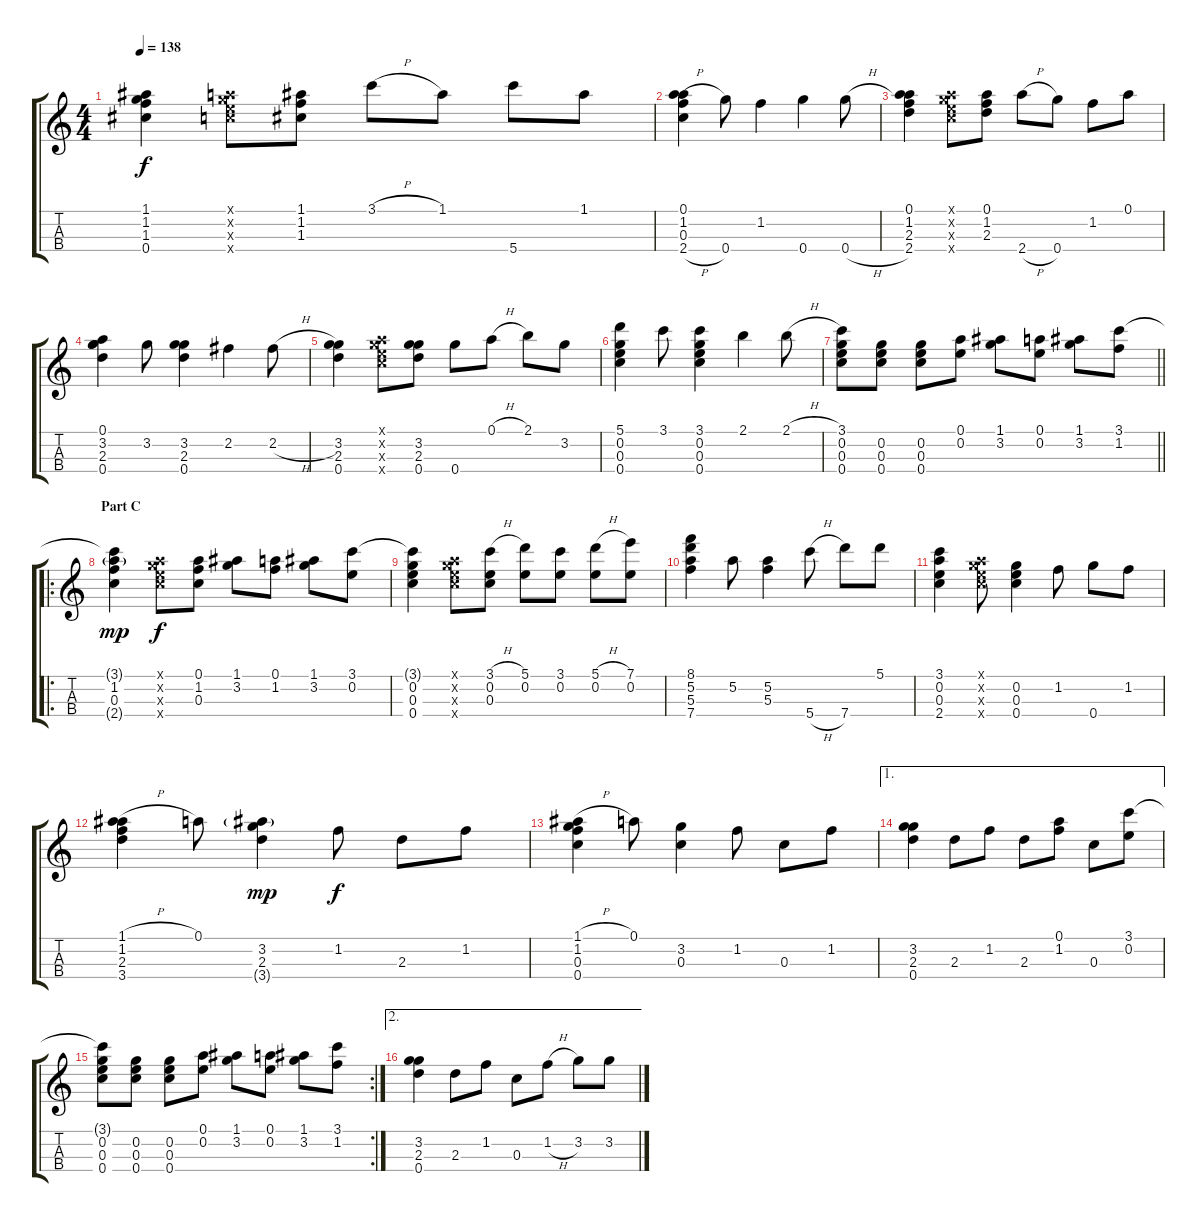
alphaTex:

\track "" {instrument acousticguitarnylon}
\staff {score tabs}
\tuning (A4 E4 C4 G4) {hide}
\ts (4 4)
\tempo 138
\clef g2
\ks c
(1.1 1.2 1.3 0.4).4{dy f} (0.1{x} 0.2{x} 0.3{x} 0.4{x}).8 (1.1 1.2 1.3).8 3.1{h}.8 1.1.8 5.4.8 1.1.8 |
(0.1 1.2 0.3 2.4{h}).4 0.4.8 1.2.4 0.4.4 0.4{h}.8 |
(0.1 1.2 2.3 2.4).4 (0.1{x} 0.2{x} 0.3{x} 0.4{x}).8 (0.1 1.2 2.3).8 2.4{h}.8 0.4.8 1.2.8 0.1.8 |
(0.1 3.2 2.3 0.4).4 3.2.8 (3.2 2.3 0.4).4 2.2.4 2.2{h}.8 |
(3.2 2.3 0.4).4 (0.1{x} 0.2{x} 0.3{x} 0.4{x}).8 (3.2 2.3 0.4).8 0.4.8 0.1{h}.8 2.1.8 3.2.8 |
(5.1 0.2 0.3 0.4).4 3.1.8 (3.1 0.2 0.3 0.4).4 2.1.4 2.1{h}.8 |
\barLineRight lightlight
(3.1 0.2 0.3 0.4).8 (0.2 0.3 0.4).8 (0.2 0.3 0.4).8 (0.1 0.2).8 (1.1 3.2).8 (0.1 0.2).8 (1.1 3.2).8 (3.1 1.2).8 |
\ro
\section ("" "Part C")
(3.1{t} 1.2 0.3 2.4{g}).4{dy mp} (0.1{x} 0.2{x} 0.3{x} 0.4{x}).8{dy f} (0.1 1.2 0.3).8 (1.1 3.2).8 (0.1 1.2).8 (1.1 3.2).8 (3.1 0.2).8 |
(3.1{t} 0.2 0.3 0.4).4 (0.1{x} 0.2{x} 0.3{x} 0.4{x}).8 (3.1{h} 0.2 0.3).8 (5.1 0.2).8 (3.1 0.2).8 (5.1{h} 0.2).8 (7.1 0.2).8 |
(8.1 5.2 5.3 7.4).4 5.2.8 (5.2 5.3).4 5.4{h}.8 7.4.8 5.1.8 |
(3.1 0.2 0.3 2.4).4 (0.1{x} 0.2{x} 0.3{x} 0.4{x}).8 (0.2 0.3 0.4).4 1.2.8 0.4.8 1.2.8 |
(1.1{h} 1.2 2.3 3.4).4 0.1.8 (3.2 2.3 3.4{g}).4{dy mp} 1.2.8{dy f} 2.3.8 1.2.8 |
(1.1{h} 1.2 0.3 0.4).4 0.1.8 (3.2 0.3).4 1.2.8 0.3.8 1.2.8 |
\ae 1
(3.2 2.3 0.4).4 2.3.8 1.2.8 2.3.8 (0.1 1.2).8 0.3.8 (3.1 0.2).8 |
\rc 2
(3.1{t} 0.2 0.3 0.4).8 (0.2 0.3 0.4).8 (0.2 0.3 0.4).8 (0.1 0.2).8 (1.1 3.2).8 (0.1 0.2).8 (1.1 3.2).8 (3.1 1.2).8 |
\ae 2
(3.2 2.3 0.4).4 2.3.8 1.2.8 0.3.8 1.2{h}.8 3.2.8 3.2.8
